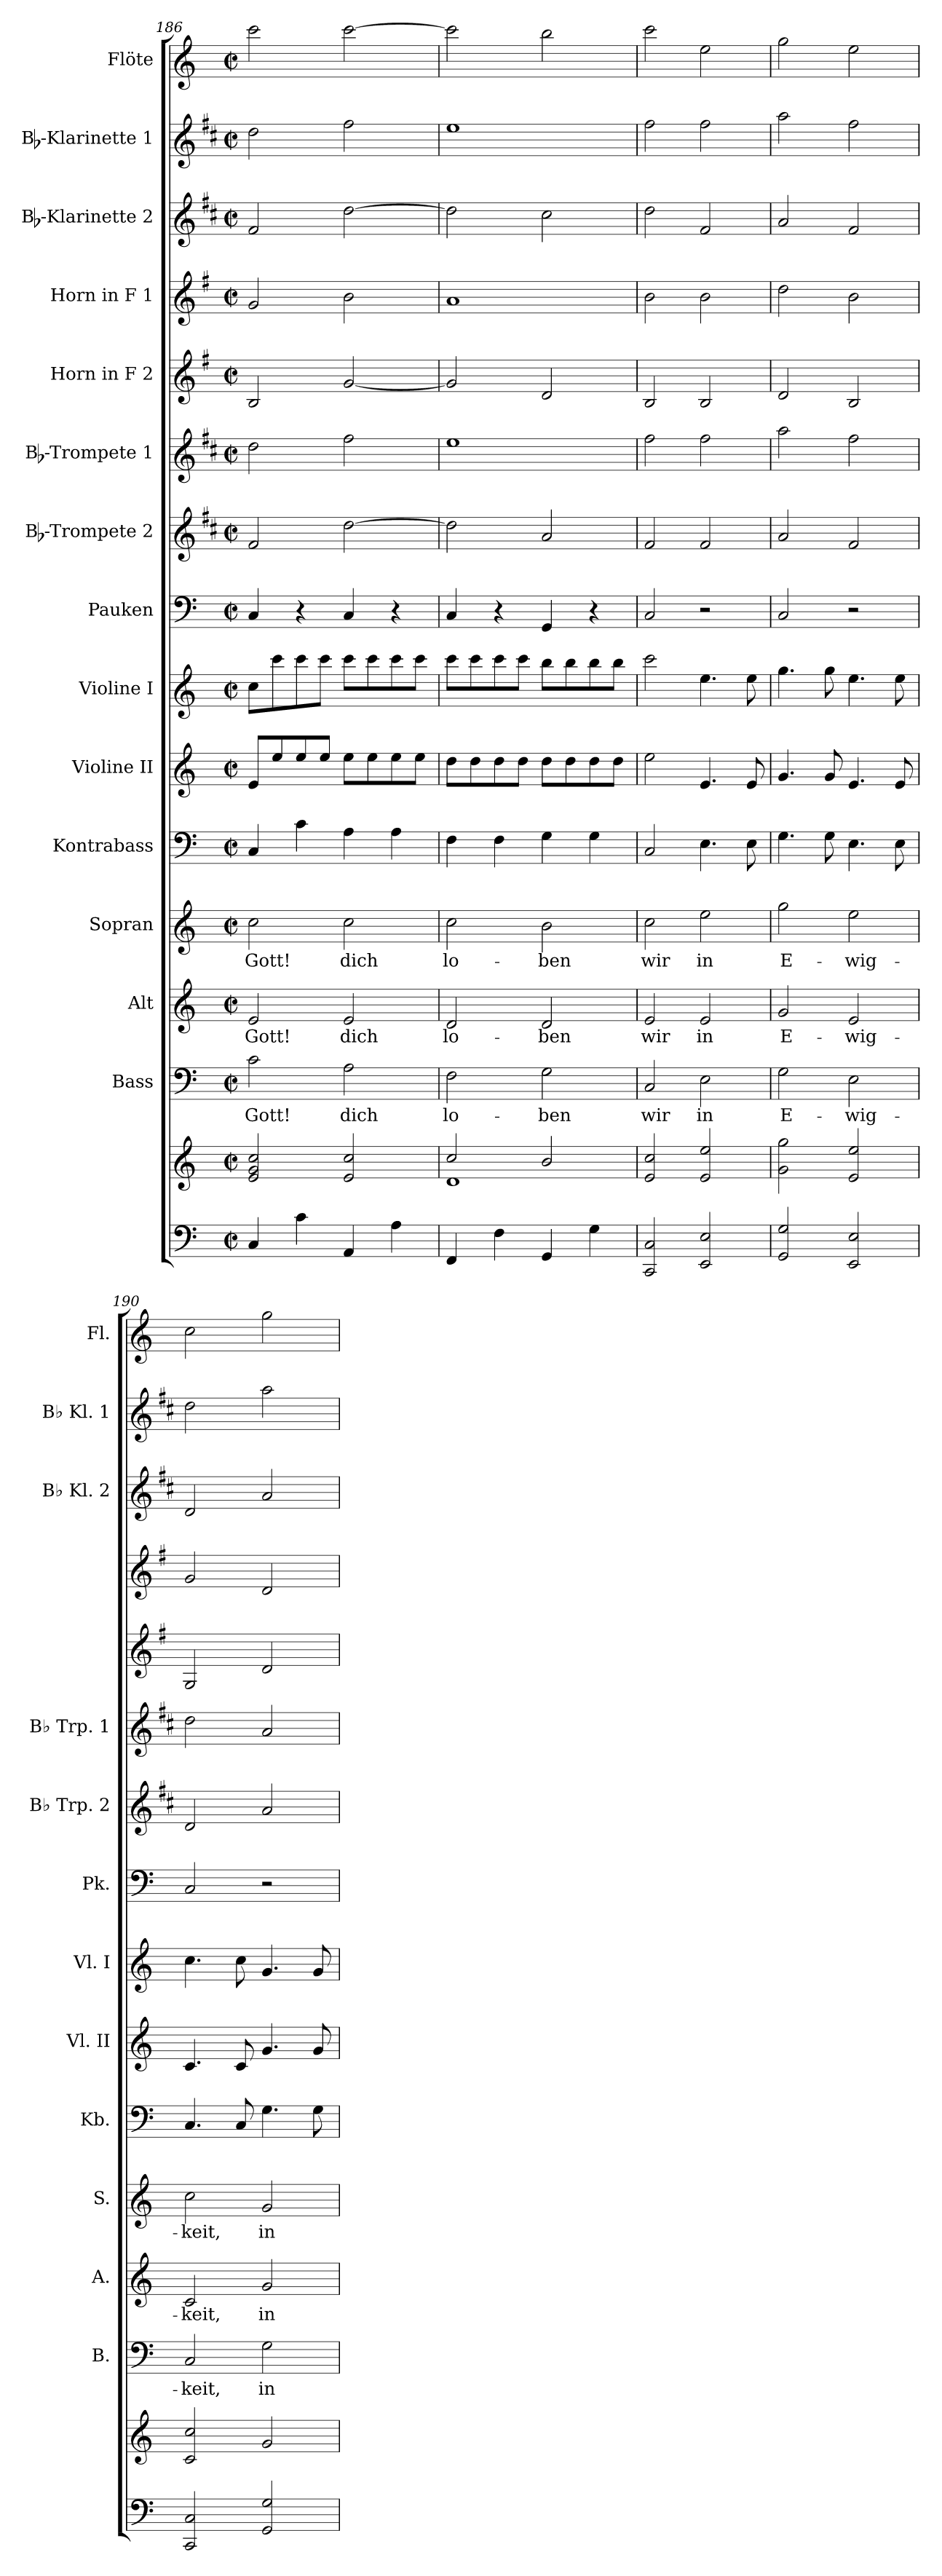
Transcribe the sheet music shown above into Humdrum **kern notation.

**kern	**kern	**kern	**text	**kern	**text	**kern	**text	**kern	**kern	**kern	**kern	**kern	**kern	**kern	**kern	**kern	**kern	**kern
*part15	*part15	*part14	*part14	*part13	*part13	*part12	*part12	*part11	*part10	*part9	*part8	*part7	*part6	*part5	*part4	*part3	*part2	*part1
*staff16	*staff15	*staff14	*staff14	*staff13	*staff13	*staff12	*staff12	*staff11	*staff10	*staff9	*staff8	*staff7	*staff6	*staff5	*staff4	*staff3	*staff2	*staff1
*	*	*I"Bass	*	*I"Alt	*	*I"Sopran	*	*I"Kontrabass	*I"Violine II	*I"Violine I	*I"Pauken	*I"Bb-Trompete 2	*I"Bb-Trompete 1	*I"Horn in F 2	*I"Horn in F 1	*I"Bb-Klarinette 2	*I"Bb-Klarinette 1	*I"Flöte
*	*	*I'B.	*	*I'A.	*	*I'S.	*	*I'Kb.	*I'Vl. II	*I'Vl. I	*I'Pk.	*I'Bb Trp. 2	*I'Bb Trp. 1	*	*	*I'Bb Kl. 2	*I'Bb Kl. 1	*I'Fl.
!!LO:PB:g=z
*clefF4	*clefG2	*clefF4	*	*clefG2	*	*clefG2	*	*clefF4	*clefG2	*clefG2	*clefF4	*clefG2	*clefG2	*clefG2	*clefG2	*clefG2	*clefG2	*clefG2
*	*	*	*	*	*	*	*	*ITrd7c12	*	*	*	*ITrd1c2	*ITrd1c2	*ITrd4c7	*ITrd4c7	*ITrd1c2	*ITrd1c2	*
*k[]	*k[]	*k[]	*	*k[]	*	*k[]	*	*k[]	*k[]	*k[]	*k[]	*k[]	*k[]	*k[]	*k[]	*k[]	*k[]	*k[]
*C:	*C:	*C:	*	*C:	*	*C:	*	*C:	*C:	*C:	*C:	*C:	*C:	*C:	*C:	*C:	*C:	*C:
*M2/2	*M2/2	*M2/2	*	*M2/2	*	*M2/2	*	*M2/2	*M2/2	*M2/2	*M2/2	*M2/2	*M2/2	*M2/2	*M2/2	*M2/2	*M2/2	*M2/2
*met(c|)	*met(c|)	*met(c|)	*	*met(c|)	*	*met(c|)	*	*met(c|)	*met(c|)	*met(c|)	*met(c|)	*met(c|)	*met(c|)	*met(c|)	*met(c|)	*met(c|)	*met(c|)	*met(c|)
=186	=186	=186	=186	=186	=186	=186	=186	=186	=186	=186	=186	=186	=186	=186	=186	=186	=186	=186
!	!	!	!LO:LY:b	!	!LO:LY:b	!	!LO:LY:b	!	!	!	!	!	!	!	!	!	!	!
4C/	2e/ 2g/ 2cc/	2c\	Gott!	2e/	Gott!	2cc\	Gott!	4CC/	8e/L	8cc\L	4C/	2e/	2cc\	2E/	2c/	2e/	2cc\	2ccc\
.	.	.	.	.	.	.	.	.	8ee/	8ccc\	.	.	.	.	.	.	.	.
4c\	.	.	.	.	.	.	.	4C\	8ee/	8ccc\	4r	.	.	.	.	.	.	.
.	.	.	.	.	.	.	.	.	8ee/J	8ccc\J	.	.	.	.	.	.	.	.
!	!	!	!LO:LY:b	!	!LO:LY:b	!	!LO:LY:b	!	!	!	!	!	!	!	!	!	!	!
4AA/	2e/ 2cc/	2A\	dich	2e/	dich	2cc\	dich	4AA\	8ee\L	8ccc\L	4C/	[2cc\	2ee\	[2c/	2e\	[2cc\	2ee\	[2ccc\
.	.	.	.	.	.	.	.	.	8ee\	8ccc\	.	.	.	.	.	.	.	.
4A\	.	.	.	.	.	.	.	4AA\	8ee\	8ccc\	4r	.	.	.	.	.	.	.
.	.	.	.	.	.	.	.	.	8ee\J	8ccc\J	.	.	.	.	.	.	.	.
=187	=187	=187	=187	=187	=187	=187	=187	=187	=187	=187	=187	=187	=187	=187	=187	=187	=187	=187
*	*^	*	*	*	*	*	*	*	*	*	*	*	*	*	*	*	*	*
!	!	!	!	!LO:LY:b	!	!LO:LY:b	!	!LO:LY:b	!	!	!	!	!	!	!	!	!	!	!
4FF/	2cc/	1d	2F\	lo-	2d/	lo-	2cc\	lo-	4FF\	8dd\L	8ccc\L	4C/	2cc\]	1dd	2c/]	1d	2cc\]	1dd	2ccc\]
.	.	.	.	.	.	.	.	.	.	8dd\	8ccc\	.	.	.	.	.	.	.	.
4F\	.	.	.	.	.	.	.	.	4FF\	8dd\	8ccc\	4r	.	.	.	.	.	.	.
.	.	.	.	.	.	.	.	.	.	8dd\J	8ccc\J	.	.	.	.	.	.	.	.
!	!	!	!	!LO:LY:b	!	!LO:LY:b	!	!LO:LY:b	!	!	!	!	!	!	!	!	!	!	!
4GG/	2b/	.	2G\	-ben	2d/	-ben	2b\	-ben	4GG\	8dd\L	8bb\L	4GG/	2g/	.	2G/	.	2b\	.	2bb\
.	.	.	.	.	.	.	.	.	.	8dd\	8bb\	.	.	.	.	.	.	.	.
4G\	.	.	.	.	.	.	.	.	4GG\	8dd\	8bb\	4r	.	.	.	.	.	.	.
.	.	.	.	.	.	.	.	.	.	8dd\J	8bb\J	.	.	.	.	.	.	.	.
*	*v	*v	*	*	*	*	*	*	*	*	*	*	*	*	*	*	*	*	*
=188	=188	=188	=188	=188	=188	=188	=188	=188	=188	=188	=188	=188	=188	=188	=188	=188	=188	=188
!	!	!	!LO:LY:b	!	!LO:LY:b	!	!LO:LY:b	!	!	!	!	!	!	!	!	!	!	!
2CC/ 2C/	2e/ 2cc/	2C/	wir	2e/	wir	2cc\	wir	2CC/	2ee\	2ccc\	2C/	2e/	2ee\	2E/	2e\	2cc\	2ee\	2ccc\
!	!	!	!LO:LY:b	!	!LO:LY:b	!	!LO:LY:b	!	!	!	!	!	!	!	!	!	!	!
2EE/ 2E/	2e/ 2ee/	2E\	in	2e/	in	2ee\	in	4.EE\	4.e/	4.ee\	2r	2e/	2ee\	2E/	2e\	2e/	2ee\	2ee\
.	.	.	.	.	.	.	.	8EE\	8e/	8ee\	.	.	.	.	.	.	.	.
=189	=189	=189	=189	=189	=189	=189	=189	=189	=189	=189	=189	=189	=189	=189	=189	=189	=189	=189
!	!	!	!LO:LY:b	!	!LO:LY:b	!	!LO:LY:b	!	!	!	!	!	!	!	!	!	!	!
2GG/ 2G/	2g\ 2gg\	2G\	E-	2g/	E-	2gg\	E-	4.GG\	4.g/	4.gg\	2C/	2g/	2gg\	2G/	2g\	2g/	2gg\	2gg\
.	.	.	.	.	.	.	.	8GG\	8g/	8gg\	.	.	.	.	.	.	.	.
!	!	!	!LO:LY:b	!	!LO:LY:b	!	!LO:LY:b	!	!	!	!	!	!	!	!	!	!	!
2EE/ 2E/	2e/ 2ee/	2E\	-wig-	2e/	-wig-	2ee\	-wig-	4.EE\	4.e/	4.ee\	2r	2e/	2ee\	2E/	2e\	2e/	2ee\	2ee\
.	.	.	.	.	.	.	.	8EE\	8e/	8ee\	.	.	.	.	.	.	.	.
=190	=190	=190	=190	=190	=190	=190	=190	=190	=190	=190	=190	=190	=190	=190	=190	=190	=190	=190
!	!	!	!LO:LY:b	!	!LO:LY:b	!	!LO:LY:b	!	!	!	!	!	!	!	!	!	!	!
2CC/ 2C/	2c/ 2cc/	2C/	-keit,	2c/	-keit,	2cc\	-keit,	4.CC/	4.c/	4.cc\	2C/	2c/	2cc\	2C/	2c/	2c/	2cc\	2cc\
.	.	.	.	.	.	.	.	8CC/	8c/	8cc\	.	.	.	.	.	.	.	.
!	!	!	!LO:LY:b	!	!LO:LY:b	!	!LO:LY:b	!	!	!	!	!	!	!	!	!	!	!
2GG/ 2G/	2g/	2G\	in	2g/	in	2g/	in	4.GG\	4.g/	4.g/	2r	2g/	2g/	2G/	2G/	2g/	2gg\	2gg\
.	.	.	.	.	.	.	.	8GG\	8g/	8g/	.	.	.	.	.	.	.	.
=	=	=	=	=	=	=	=	=	=	=	=	=	=	=	=	=	=	=
*-	*-	*-	*-	*-	*-	*-	*-	*-	*-	*-	*-	*-	*-	*-	*-	*-	*-	*-
